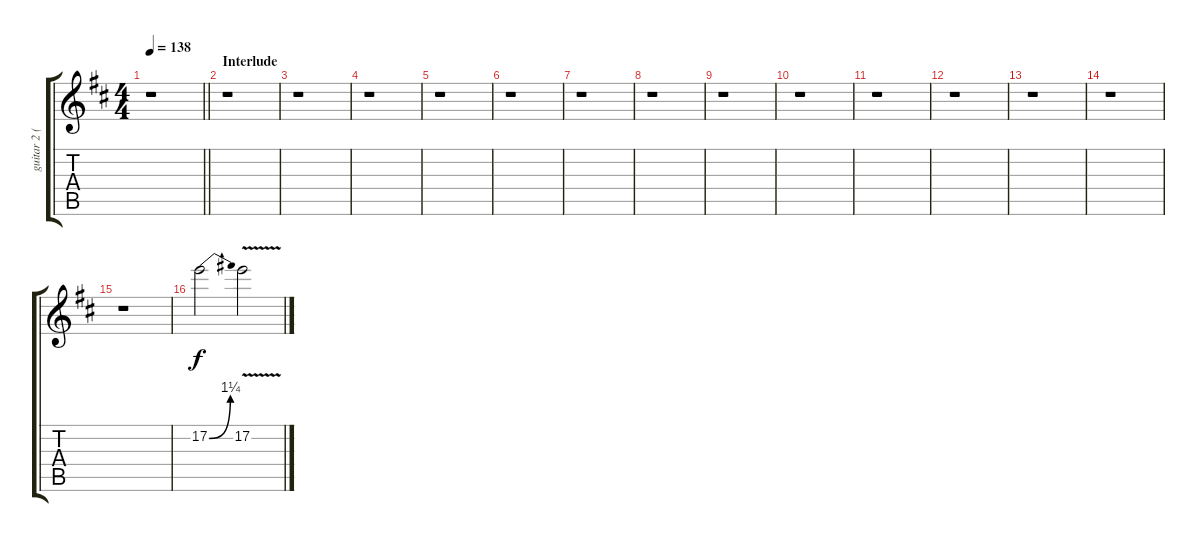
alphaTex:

\track ("guitar 2 (distortion)" "guitar 2 (") {instrument overdrivenguitar}
\staff {score tabs}
\tuning (E4 B3 G3 D3 A2 E2) {hide}
\ts (4 4)
\tempo 138
\clef g2
\barLineRight lightlight
\ks d
r.1{dy mf} |
\section ("" "Interlude")
r.1 |
r.1 |
r.1 |
r.1 |
r.1 |
r.1 |
r.1 |
r.1 |
r.1 |
r.1 |
r.1 |
r.1 |
r.1 |
r.1 |
17.2{be (bend 0 0 60 5)}.2{dy f volume 13 instrument electricguitarjazz} 17.2{v}.2
